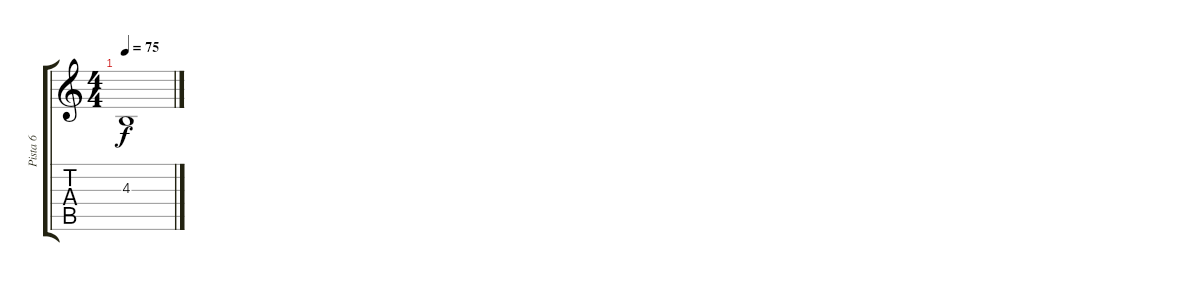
\track ("Pista 6" "Pista 6") {instrument flute}
\staff {score tabs}
\tuning (E4 B3 G3 D3 A2 E2) {hide}
\ts (4 4)
\tempo 75
\clef g2
\ks c
4.3.1{dy f}
